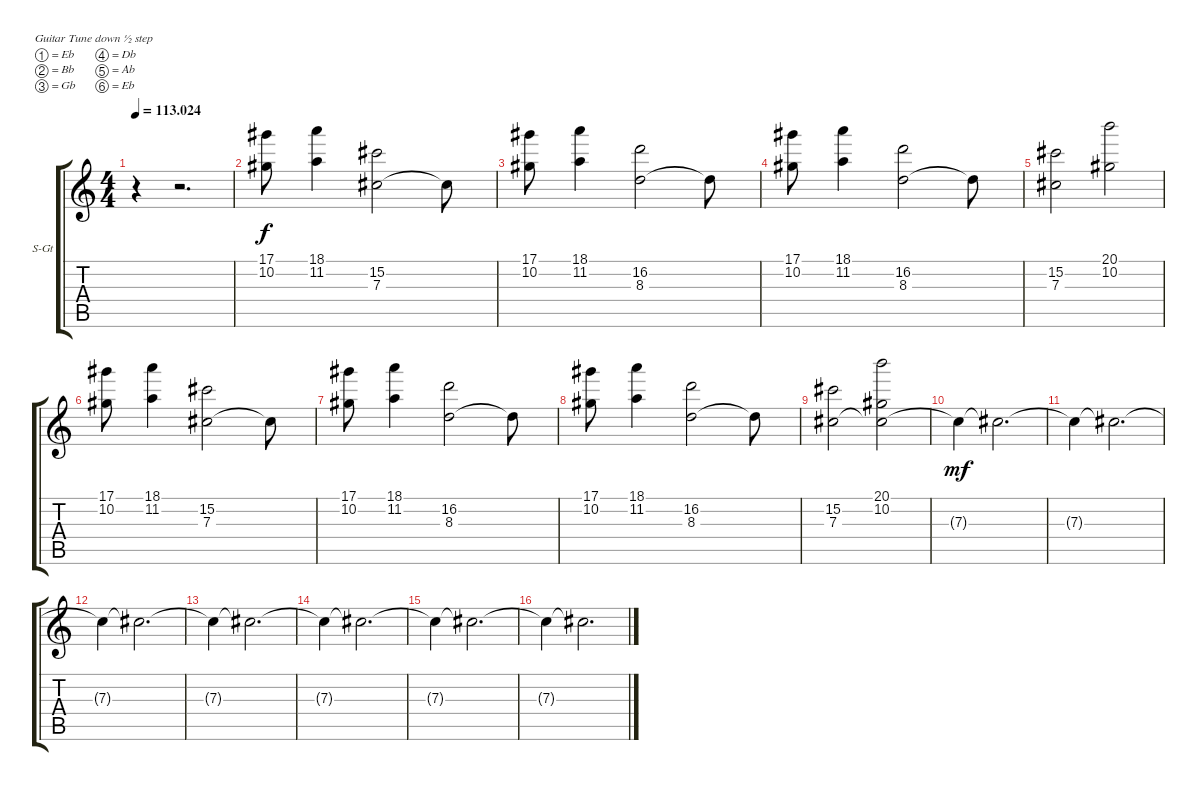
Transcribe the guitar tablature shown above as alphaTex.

\bracketExtendMode groupsimilarinstruments
\firstSystemTrackNameOrientation horizontal
\otherSystemsTrackNameOrientation horizontal
\track ("Клавишные (Иванов Д) 1" "S-Gt") {instrument fx1rain}
\staff {score tabs}
\tuning (Eb4 Bb3 Gb3 Db3 Ab2 Eb2)
\displaytranspose 12
\ts (4 4)
\tempo
113.024
\accidentals auto
\clef g2
\ottava regular
\simile none
\ks c
r.4{dy f} r.2{d} |
(17.1 10.2).8 (18.1 11.2).4 (15.2 7.3).2 7.3{t}.8 |
(17.1 10.2).8 (18.1 11.2).4 (16.2 8.3).2 8.3{t}.8 |
(17.1 10.2).8 (18.1 11.2).4 (16.2 8.3).2 8.3{t}.8 |
(15.2 7.3).2 (20.1 10.2).2 |
(17.1 10.2).8 (18.1 11.2).4 (15.2 7.3).2 7.3{t}.8 |
(17.1 10.2).8 (18.1 11.2).4 (16.2 8.3).2 8.3{t}.8 |
(17.1 10.2).8 (18.1 11.2).4 (16.2 8.3).2 8.3{t}.8 |
(15.2 7.3).2 (20.1 10.2 7.3{t}).2 |
7.3{t}.4{dy mf} 7.3{t}.2{d} |
7.3{t}.4 7.3{t}.2{d} |
7.3{t}.4 7.3{t}.2{d} |
7.3{t}.4 7.3{t}.2{d} |
7.3{t}.4 7.3{t}.2{d} |
7.3{t}.4 7.3{t}.2{d} |
7.3{t}.4 7.3{t}.2{d}
